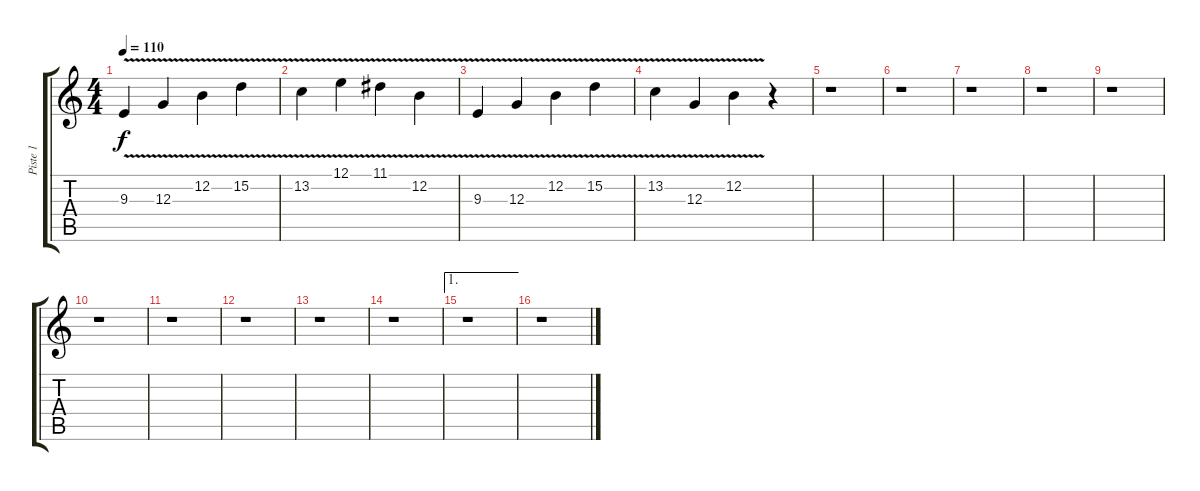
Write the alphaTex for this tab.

\track ("Piste 1" "Piste 1") {instrument drawbarorgan}
\staff {score tabs}
\tuning (E4 B3 G3 D3 A2 E2) {hide}
\ts (4 4)
\tempo 110
\clef g2
\ks c
9.3{v}.4{dy f} 12.3{v}.4 12.2{v}.4 15.2{v}.4 |
13.2{v}.4 12.1{v}.4 11.1{v}.4 12.2{v}.4 |
9.3{v}.4 12.3{v}.4 12.2{v}.4 15.2{v}.4 |
13.2{v}.4 12.3{v}.4 12.2{v}.4 r.4 |
r.1 |
r.1 |
r.1 |
r.1 |
r.1 |
r.1 |
r.1 |
r.1 |
r.1 |
r.1 |
\ae 1
r.1 |
r.1
